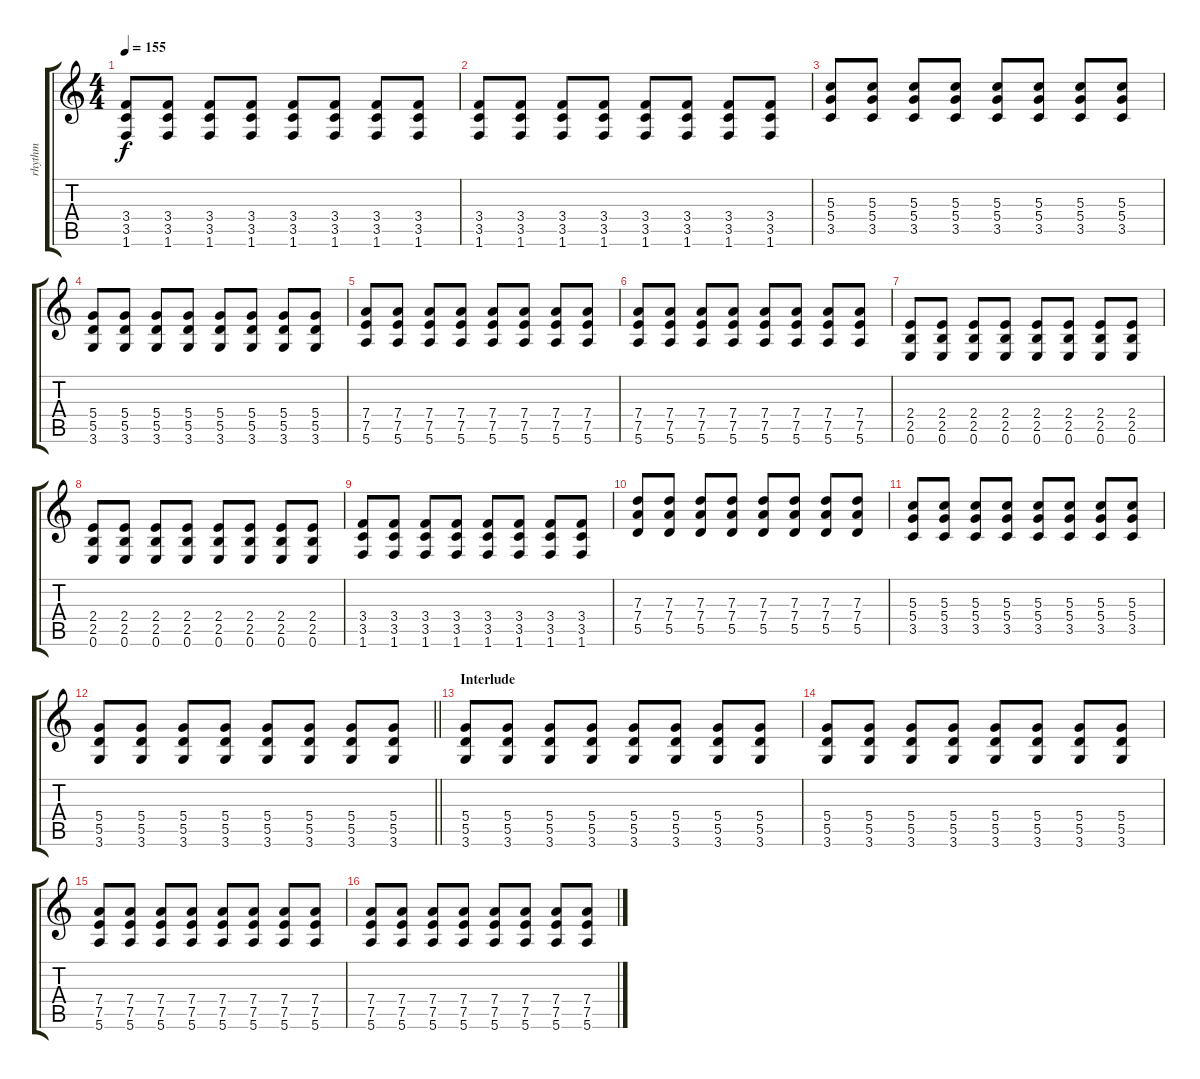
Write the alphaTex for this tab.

\track ("rhythm" "rhythm") {instrument distortionguitar}
\staff {score tabs}
\tuning (E4 B3 G3 D3 A2 E2) {hide}
\ts (4 4)
\tempo 155
\clef g2
\ks c
(3.4 3.5 1.6).8{dy f} (3.4 3.5 1.6).8 (3.4 3.5 1.6).8 (3.4 3.5 1.6).8 (3.4 3.5 1.6).8 (3.4 3.5 1.6).8 (3.4 3.5 1.6).8 (3.4 3.5 1.6).8 |
(3.4 3.5 1.6).8 (3.4 3.5 1.6).8 (3.4 3.5 1.6).8 (3.4 3.5 1.6).8 (3.4 3.5 1.6).8 (3.4 3.5 1.6).8 (3.4 3.5 1.6).8 (3.4 3.5 1.6).8 |
(5.3 5.4 3.5).8 (5.3 5.4 3.5).8 (5.3 5.4 3.5).8 (5.3 5.4 3.5).8 (5.3 5.4 3.5).8 (5.3 5.4 3.5).8 (5.3 5.4 3.5).8 (5.3 5.4 3.5).8 |
(5.4 5.5 3.6).8 (5.4 5.5 3.6).8 (5.4 5.5 3.6).8 (5.4 5.5 3.6).8 (5.4 5.5 3.6).8 (5.4 5.5 3.6).8 (5.4 5.5 3.6).8 (5.4 5.5 3.6).8 |
(7.4 7.5 5.6).8 (7.4 7.5 5.6).8 (7.4 7.5 5.6).8 (7.4 7.5 5.6).8 (7.4 7.5 5.6).8 (7.4 7.5 5.6).8 (7.4 7.5 5.6).8 (7.4 7.5 5.6).8 |
(7.4 7.5 5.6).8 (7.4 7.5 5.6).8 (7.4 7.5 5.6).8 (7.4 7.5 5.6).8 (7.4 7.5 5.6).8 (7.4 7.5 5.6).8 (7.4 7.5 5.6).8 (7.4 7.5 5.6).8 |
(2.4 2.5 0.6).8 (2.4 2.5 0.6).8 (2.4 2.5 0.6).8 (2.4 2.5 0.6).8 (2.4 2.5 0.6).8 (2.4 2.5 0.6).8 (2.4 2.5 0.6).8 (2.4 2.5 0.6).8 |
(2.4 2.5 0.6).8 (2.4 2.5 0.6).8 (2.4 2.5 0.6).8 (2.4 2.5 0.6).8 (2.4 2.5 0.6).8 (2.4 2.5 0.6).8 (2.4 2.5 0.6).8 (2.4 2.5 0.6).8 |
(3.4 3.5 1.6).8 (3.4 3.5 1.6).8 (3.4 3.5 1.6).8 (3.4 3.5 1.6).8 (3.4 3.5 1.6).8 (3.4 3.5 1.6).8 (3.4 3.5 1.6).8 (3.4 3.5 1.6).8 |
(7.3 7.4 5.5).8 (7.3 7.4 5.5).8 (7.3 7.4 5.5).8 (7.3 7.4 5.5).8 (7.3 7.4 5.5).8 (7.3 7.4 5.5).8 (7.3 7.4 5.5).8 (7.3 7.4 5.5).8 |
(5.3 5.4 3.5).8 (5.3 5.4 3.5).8 (5.3 5.4 3.5).8 (5.3 5.4 3.5).8 (5.3 5.4 3.5).8 (5.3 5.4 3.5).8 (5.3 5.4 3.5).8 (5.3 5.4 3.5).8 |
\barLineRight lightlight
(5.4 5.5 3.6).8 (5.4 5.5 3.6).8 (5.4 5.5 3.6).8 (5.4 5.5 3.6).8 (5.4 5.5 3.6).8 (5.4 5.5 3.6).8 (5.4 5.5 3.6).8 (5.4 5.5 3.6).8 |
\section ("" "Interlude")
(5.4 5.5 3.6).8 (5.4 5.5 3.6).8 (5.4 5.5 3.6).8 (5.4 5.5 3.6).8 (5.4 5.5 3.6).8 (5.4 5.5 3.6).8 (5.4 5.5 3.6).8 (5.4 5.5 3.6).8 |
(5.4 5.5 3.6).8 (5.4 5.5 3.6).8 (5.4 5.5 3.6).8 (5.4 5.5 3.6).8 (5.4 5.5 3.6).8 (5.4 5.5 3.6).8 (5.4 5.5 3.6).8 (5.4 5.5 3.6).8 |
(7.4 7.5 5.6).8 (7.4 7.5 5.6).8 (7.4 7.5 5.6).8 (7.4 7.5 5.6).8 (7.4 7.5 5.6).8 (7.4 7.5 5.6).8 (7.4 7.5 5.6).8 (7.4 7.5 5.6).8 |
(7.4 7.5 5.6).8 (7.4 7.5 5.6).8 (7.4 7.5 5.6).8 (7.4 7.5 5.6).8 (7.4 7.5 5.6).8 (7.4 7.5 5.6).8 (7.4 7.5 5.6).8 (7.4 7.5 5.6).8
